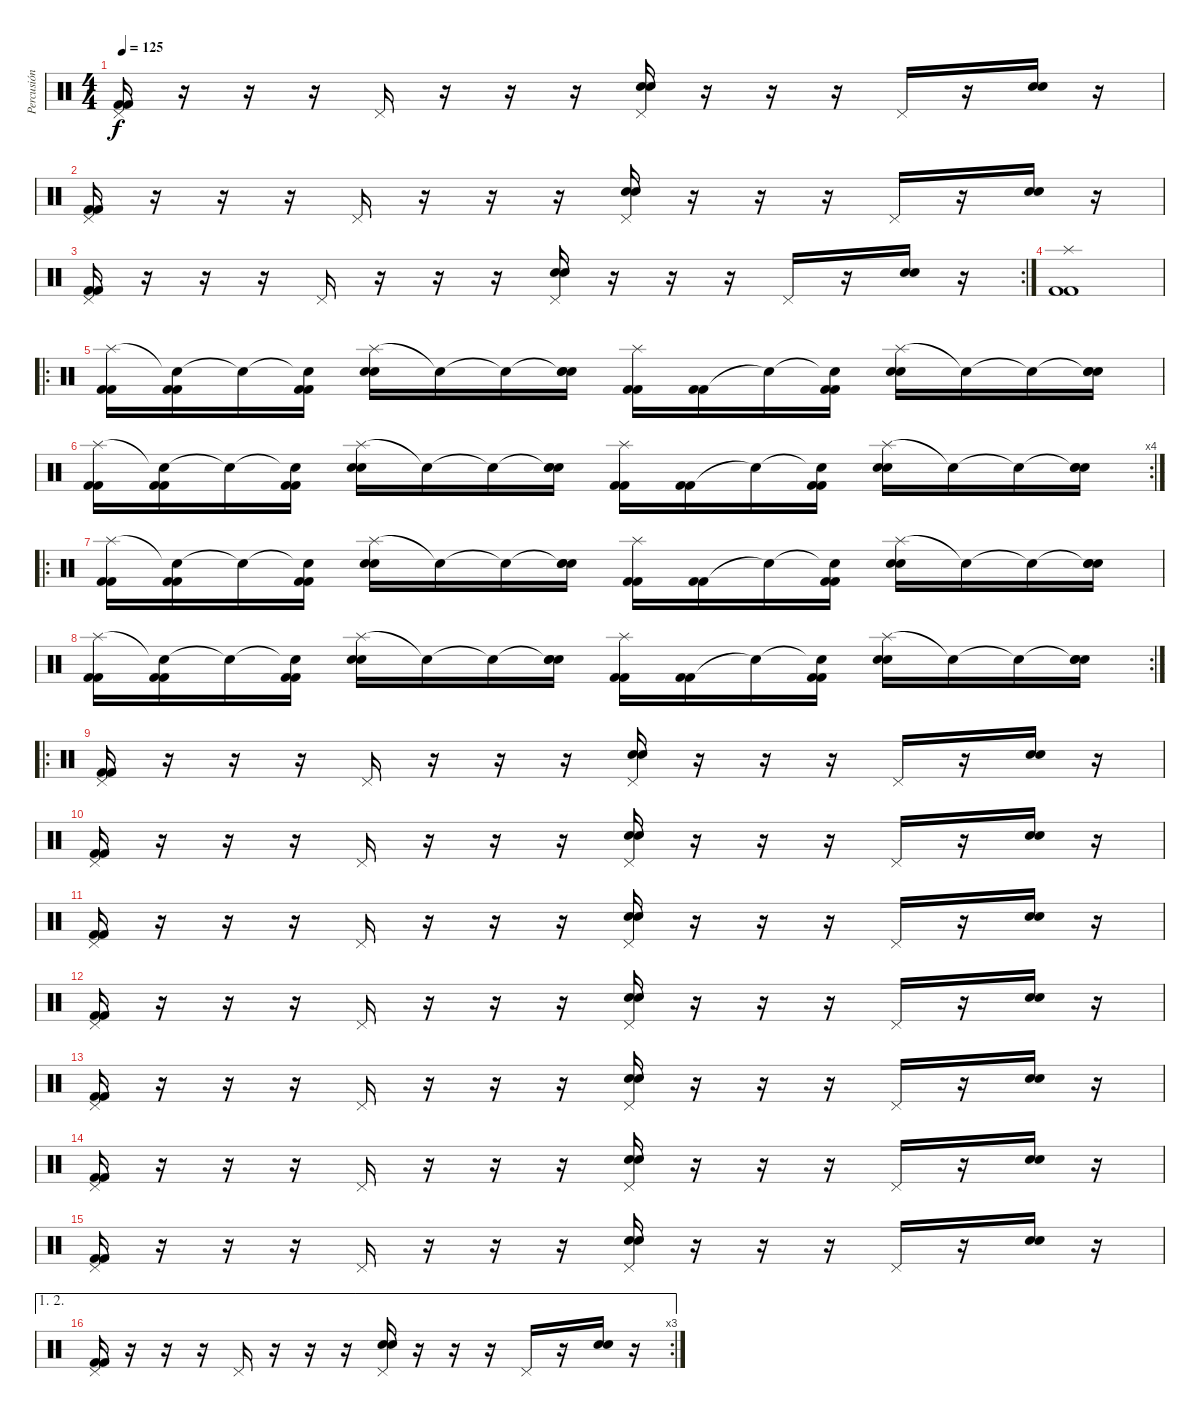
\track ("Percusión" "Percusión") {instrument percussion}
\staff {score}
\articulation defaults
\ts (4 4)
\tempo 125
\clef neutral
\ks c
("Pedal Hi-Hat (hit)" "Kick (hit) 2" "Kick (hit) 2").16{dy f} r.16 r.16 r.16 "Pedal Hi-Hat (hit)".16 r.16 r.16 r.16 ("Pedal Hi-Hat (hit)" "Electric Snare (hit)" "Electric Snare (hit)").16 r.16 r.16 r.16 "Pedal Hi-Hat (hit)".16 r.16 ("Electric Snare (hit)" "Electric Snare (hit)").16 r.16 |
("Pedal Hi-Hat (hit)" "Kick (hit) 2" "Kick (hit) 2").16 r.16 r.16 r.16 "Pedal Hi-Hat (hit)".16 r.16 r.16 r.16 ("Pedal Hi-Hat (hit)" "Electric Snare (hit)" "Electric Snare (hit)").16 r.16 r.16 r.16 "Pedal Hi-Hat (hit)".16 r.16 ("Electric Snare (hit)" "Electric Snare (hit)").16 r.16 |
\rc 2
("Pedal Hi-Hat (hit)" "Kick (hit) 2" "Kick (hit) 2").16 r.16 r.16 r.16 "Pedal Hi-Hat (hit)".16 r.16 r.16 r.16 ("Pedal Hi-Hat (hit)" "Electric Snare (hit)" "Electric Snare (hit)").16 r.16 r.16 r.16 "Pedal Hi-Hat (hit)".16 r.16 ("Electric Snare (hit)" "Electric Snare (hit)").16 r.16 |
("Splash (hit)" "Kick (hit) 2" "Kick (hit) 2").1 |
\ro
("Splash (hit)" "Kick (hit) 2" "Kick (hit) 2").16 ("Snare (hit)"{t} "Kick (hit) 2" "Kick (hit) 2").16 "Snare (hit)"{t}.16 ("Snare (hit)"{t} "Kick (hit) 2" "Kick (hit) 2").16 ("Splash (hit)" "Electric Snare (hit)" "Electric Snare (hit)").16 "Snare (hit)"{t}.16 "Snare (hit)"{t}.16 ("Snare (hit)"{t} "Electric Snare (hit)" "Electric Snare (hit)").16 ("Splash (hit)" "Kick (hit) 2" "Kick (hit) 2").16 ("Kick (hit) 2" "Kick (hit) 2").16 "Snare (hit)"{t}.16 ("Snare (hit)"{t} "Kick (hit) 2" "Kick (hit) 2").16 ("Splash (hit)" "Electric Snare (hit)" "Electric Snare (hit)").16 "Snare (hit)"{t}.16 "Snare (hit)"{t}.16 ("Snare (hit)"{t} "Electric Snare (hit)" "Electric Snare (hit)").16 |
\rc 4
("Splash (hit)" "Kick (hit) 2" "Kick (hit) 2").16 ("Snare (hit)"{t} "Kick (hit) 2" "Kick (hit) 2").16 "Snare (hit)"{t}.16 ("Snare (hit)"{t} "Kick (hit) 2" "Kick (hit) 2").16 ("Splash (hit)" "Electric Snare (hit)" "Electric Snare (hit)").16 "Snare (hit)"{t}.16 "Snare (hit)"{t}.16 ("Snare (hit)"{t} "Electric Snare (hit)" "Electric Snare (hit)").16 ("Splash (hit)" "Kick (hit) 2" "Kick (hit) 2").16 ("Kick (hit) 2" "Kick (hit) 2").16 "Snare (hit)"{t}.16 ("Snare (hit)"{t} "Kick (hit) 2" "Kick (hit) 2").16 ("Splash (hit)" "Electric Snare (hit)" "Electric Snare (hit)").16 "Snare (hit)"{t}.16 "Snare (hit)"{t}.16 ("Snare (hit)"{t} "Electric Snare (hit)" "Electric Snare (hit)").16 |
\ro
("Splash (hit)" "Kick (hit) 2" "Kick (hit) 2").16 ("Snare (hit)"{t} "Kick (hit) 2" "Kick (hit) 2").16 "Snare (hit)"{t}.16 ("Snare (hit)"{t} "Kick (hit) 2" "Kick (hit) 2").16 ("Splash (hit)" "Electric Snare (hit)" "Electric Snare (hit)").16 "Snare (hit)"{t}.16 "Snare (hit)"{t}.16 ("Snare (hit)"{t} "Electric Snare (hit)" "Electric Snare (hit)").16 ("Splash (hit)" "Kick (hit) 2" "Kick (hit) 2").16 ("Kick (hit) 2" "Kick (hit) 2").16 "Snare (hit)"{t}.16 ("Snare (hit)"{t} "Kick (hit) 2" "Kick (hit) 2").16 ("Splash (hit)" "Electric Snare (hit)" "Electric Snare (hit)").16 "Snare (hit)"{t}.16 "Snare (hit)"{t}.16 ("Snare (hit)"{t} "Electric Snare (hit)" "Electric Snare (hit)").16 |
\rc 2
("Splash (hit)" "Kick (hit) 2" "Kick (hit) 2").16 ("Snare (hit)"{t} "Kick (hit) 2" "Kick (hit) 2").16 "Snare (hit)"{t}.16 ("Snare (hit)"{t} "Kick (hit) 2" "Kick (hit) 2").16 ("Splash (hit)" "Electric Snare (hit)" "Electric Snare (hit)").16 "Snare (hit)"{t}.16 "Snare (hit)"{t}.16 ("Snare (hit)"{t} "Electric Snare (hit)" "Electric Snare (hit)").16 ("Splash (hit)" "Kick (hit) 2" "Kick (hit) 2").16 ("Kick (hit) 2" "Kick (hit) 2").16 "Snare (hit)"{t}.16 ("Snare (hit)"{t} "Kick (hit) 2" "Kick (hit) 2").16 ("Splash (hit)" "Electric Snare (hit)" "Electric Snare (hit)").16 "Snare (hit)"{t}.16 "Snare (hit)"{t}.16 ("Snare (hit)"{t} "Electric Snare (hit)" "Electric Snare (hit)").16 |
\ro
("Pedal Hi-Hat (hit)" "Kick (hit) 2" "Kick (hit) 2").16 r.16 r.16 r.16 "Pedal Hi-Hat (hit)".16 r.16 r.16 r.16 ("Pedal Hi-Hat (hit)" "Electric Snare (hit)" "Electric Snare (hit)").16 r.16 r.16 r.16 "Pedal Hi-Hat (hit)".16 r.16 ("Electric Snare (hit)" "Electric Snare (hit)").16 r.16 |
("Pedal Hi-Hat (hit)" "Kick (hit) 2" "Kick (hit) 2").16 r.16 r.16 r.16 "Pedal Hi-Hat (hit)".16 r.16 r.16 r.16 ("Pedal Hi-Hat (hit)" "Electric Snare (hit)" "Electric Snare (hit)").16 r.16 r.16 r.16 "Pedal Hi-Hat (hit)".16 r.16 ("Electric Snare (hit)" "Electric Snare (hit)").16 r.16 |
("Pedal Hi-Hat (hit)" "Kick (hit) 2" "Kick (hit) 2").16 r.16 r.16 r.16 "Pedal Hi-Hat (hit)".16 r.16 r.16 r.16 ("Pedal Hi-Hat (hit)" "Electric Snare (hit)" "Electric Snare (hit)").16 r.16 r.16 r.16 "Pedal Hi-Hat (hit)".16 r.16 ("Electric Snare (hit)" "Electric Snare (hit)").16 r.16 |
("Pedal Hi-Hat (hit)" "Kick (hit) 2" "Kick (hit) 2").16 r.16 r.16 r.16 "Pedal Hi-Hat (hit)".16 r.16 r.16 r.16 ("Pedal Hi-Hat (hit)" "Electric Snare (hit)" "Electric Snare (hit)").16 r.16 r.16 r.16 "Pedal Hi-Hat (hit)".16 r.16 ("Electric Snare (hit)" "Electric Snare (hit)").16 r.16 |
("Pedal Hi-Hat (hit)" "Kick (hit) 2" "Kick (hit) 2").16 r.16 r.16 r.16 "Pedal Hi-Hat (hit)".16 r.16 r.16 r.16 ("Pedal Hi-Hat (hit)" "Electric Snare (hit)" "Electric Snare (hit)").16 r.16 r.16 r.16 "Pedal Hi-Hat (hit)".16 r.16 ("Electric Snare (hit)" "Electric Snare (hit)").16 r.16 |
("Pedal Hi-Hat (hit)" "Kick (hit) 2" "Kick (hit) 2").16 r.16 r.16 r.16 "Pedal Hi-Hat (hit)".16 r.16 r.16 r.16 ("Pedal Hi-Hat (hit)" "Electric Snare (hit)" "Electric Snare (hit)").16 r.16 r.16 r.16 "Pedal Hi-Hat (hit)".16 r.16 ("Electric Snare (hit)" "Electric Snare (hit)").16 r.16 |
("Pedal Hi-Hat (hit)" "Kick (hit) 2" "Kick (hit) 2").16 r.16 r.16 r.16 "Pedal Hi-Hat (hit)".16 r.16 r.16 r.16 ("Pedal Hi-Hat (hit)" "Electric Snare (hit)" "Electric Snare (hit)").16 r.16 r.16 r.16 "Pedal Hi-Hat (hit)".16 r.16 ("Electric Snare (hit)" "Electric Snare (hit)").16 r.16 |
\ae (1 2)
\rc 3
("Pedal Hi-Hat (hit)" "Kick (hit) 2" "Kick (hit) 2").16 r.16 r.16 r.16 "Pedal Hi-Hat (hit)".16 r.16 r.16 r.16 ("Pedal Hi-Hat (hit)" "Electric Snare (hit)" "Electric Snare (hit)").16 r.16 r.16 r.16 "Pedal Hi-Hat (hit)".16 r.16 ("Electric Snare (hit)" "Electric Snare (hit)").16 r.16
